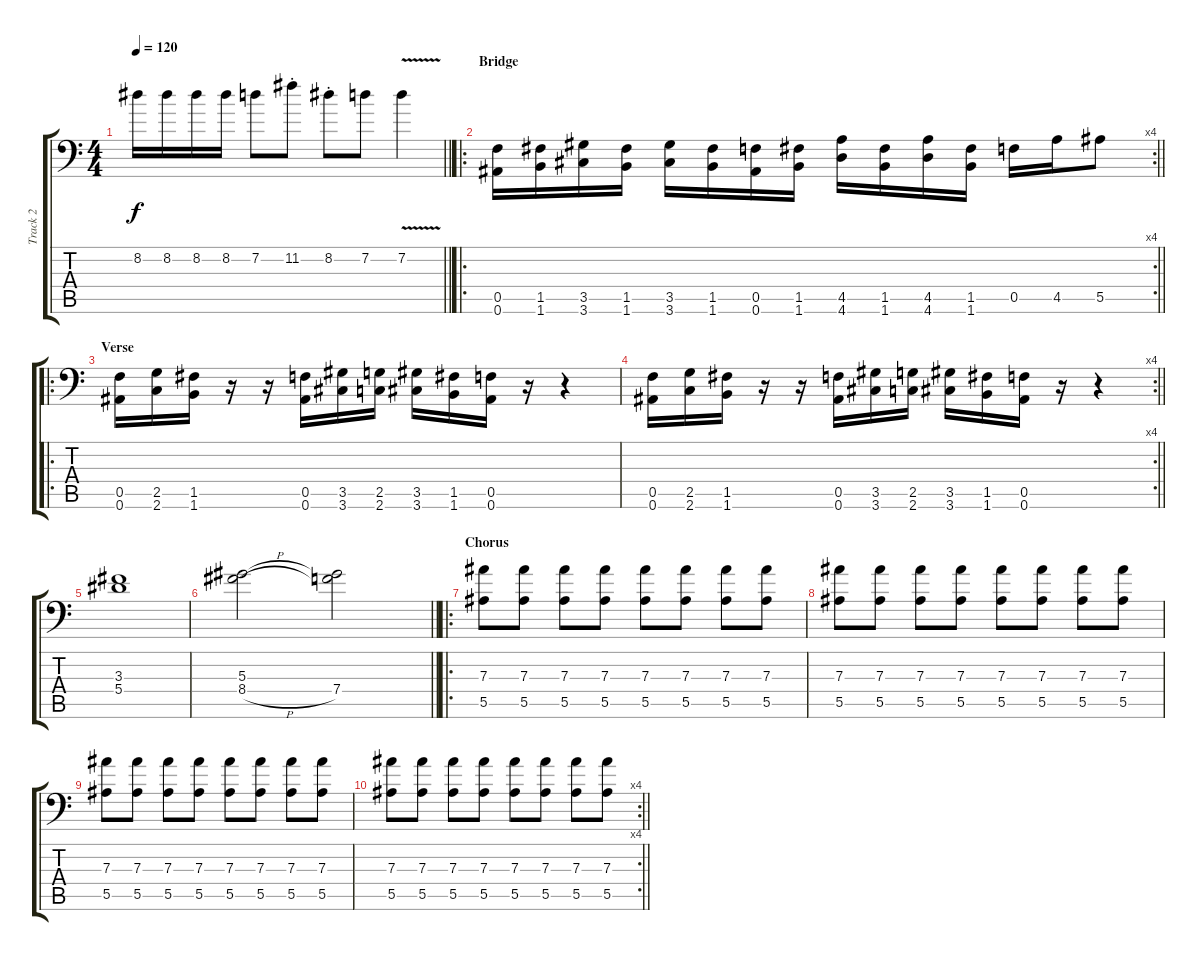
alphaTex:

\track ("Track 2" "Track 2") {instrument distortionguitar}
\staff {score tabs}
\tuning (C4 G3 Eb3 Bb2 F2 Bb1) {hide}
\ts (4 4)
\tempo 120
\clef f4
\barLineRight lightlight
\ks c
8.2.16{dy f} 8.2.16 8.2.16 8.2.16 7.2.8 11.2{st}.8 8.2{st}.8 7.2.8 7.2{v}.4 |
\ro
\rc 4
\section ("" "Bridge")
\barLineRight lightlight
(0.5 0.6).16 (1.5 1.6).16 (3.5 3.6).16 (1.5 1.6).16 (3.5 3.6).16 (1.5 1.6).16 (0.5 0.6).16 (1.5 1.6).16 (4.5 4.6).16 (1.5 1.6).16 (4.5 4.6).16 (1.5 1.6).16 0.5.16 4.5.16 5.5.8 |
\ro
\section ("" "Verse")
(0.5 0.6).16 (2.5 2.6).16 (1.5 1.6).16 r.16 r.16 (0.5 0.6).16 (3.5 3.6).16 (2.5 2.6).16 (3.5 3.6).16 (1.5 1.6).16 (0.5 0.6).16 r.16 r.4 |
\rc 4
\barLineRight lightlight
(0.5 0.6).16 (2.5 2.6).16 (1.5 1.6).16 r.16 r.16 (0.5 0.6).16 (3.5 3.6).16 (2.5 2.6).16 (3.5 3.6).16 (1.5 1.6).16 (0.5 0.6).16 r.16 r.4 |
(3.3 5.4).1 |
\barLineRight lightlight
(5.3 8.4{h}).2 (5.3{t} 7.4).2 |
\ro
\section ("" "Chorus")
(7.3 5.5).8 (7.3 5.5).8 (7.3 5.5).8 (7.3 5.5).8 (7.3 5.5).8 (7.3 5.5).8 (7.3 5.5).8 (7.3 5.5).8 |
(7.3 5.5).8 (7.3 5.5).8 (7.3 5.5).8 (7.3 5.5).8 (7.3 5.5).8 (7.3 5.5).8 (7.3 5.5).8 (7.3 5.5).8 |
(7.3 5.5).8 (7.3 5.5).8 (7.3 5.5).8 (7.3 5.5).8 (7.3 5.5).8 (7.3 5.5).8 (7.3 5.5).8 (7.3 5.5).8 |
\rc 4
\barLineRight lightlight
(7.3 5.5).8 (7.3 5.5).8 (7.3 5.5).8 (7.3 5.5).8 (7.3 5.5).8 (7.3 5.5).8 (7.3 5.5).8 (7.3 5.5).8
